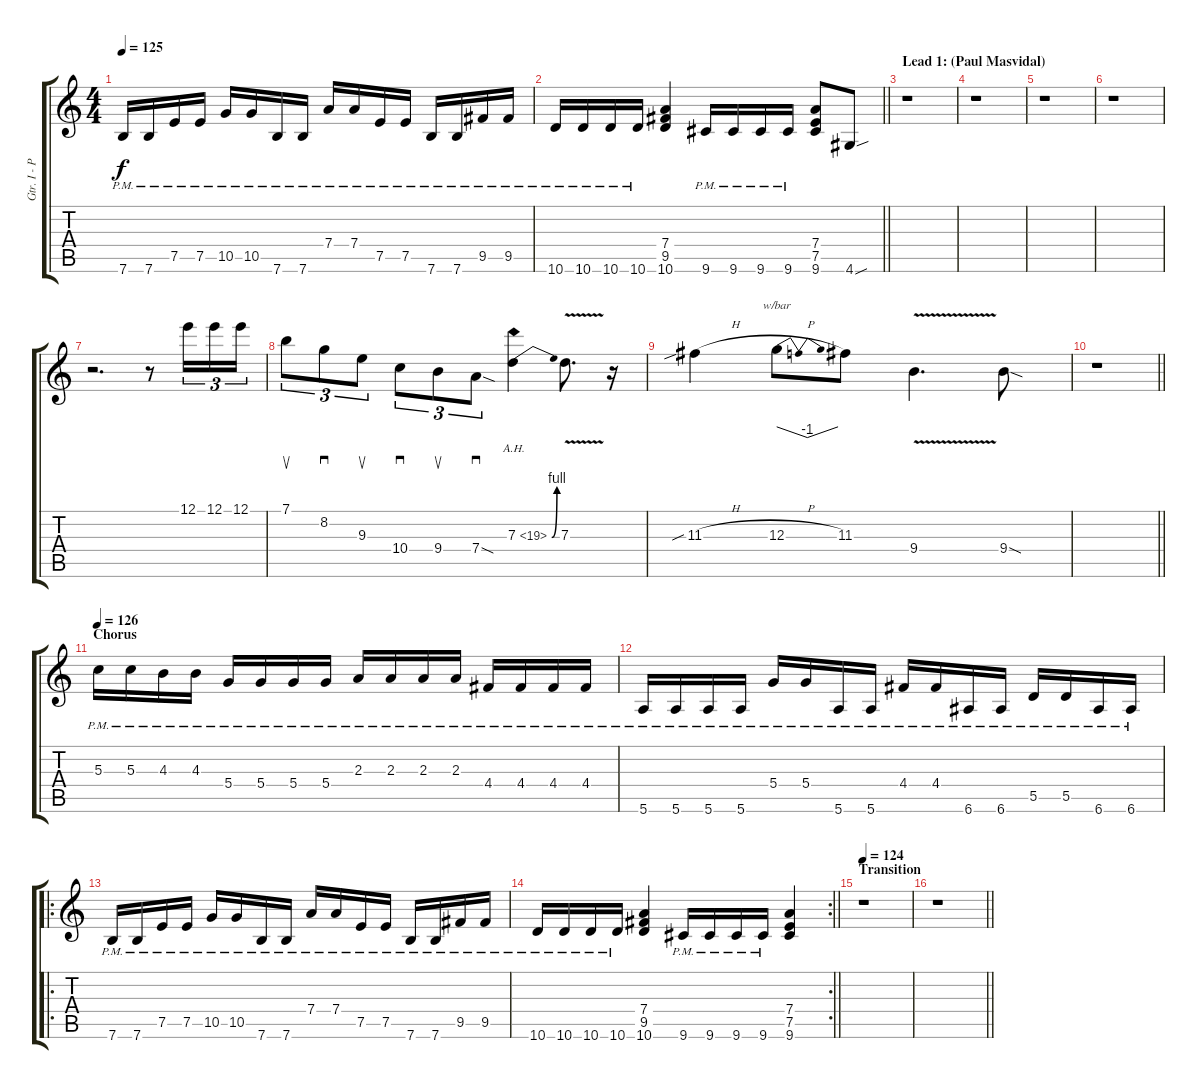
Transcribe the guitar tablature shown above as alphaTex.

\track ("Gtr. I - Paul Masvidal (distortion)" "Gtr. I - P") {instrument distortionguitar}
\staff {score tabs}
\tuning (E4 B3 G3 D3 A2 E2) {hide}
\ts (4 4)
\tempo 125
\clef g2
\ks c
7.6{pm}.16{dy f} 7.6{pm}.16 7.5{pm}.16 7.5{pm}.16 10.5{pm}.16 10.5{pm}.16 7.6{pm}.16 7.6{pm}.16 7.4{pm}.16 7.4{pm}.16 7.5{pm}.16 7.5{pm}.16 7.6{pm}.16 7.6{pm}.16 9.5{pm}.16 9.5{pm}.16 |
\barLineRight lightlight
10.6{pm}.16 10.6{pm}.16 10.6{pm}.16 10.6{pm}.16 (7.4 9.5 10.6).4 9.6{pm}.16 9.6{pm}.16 9.6{pm}.16 9.6{pm}.16 (7.4 7.5 9.6).8 4.6{sou}.8 |
\section ("" "Lead 1: (Paul Masvidal)")
r.1 |
r.1 |
r.1 |
r.1 |
r.2{d} r.8 12.1.16{tu (3 2)} 12.1.16{tu (3 2)} 12.1.16{tu (3 2)} |
7.1.8{su tu (3 2)} 8.2.8{sd tu (3 2)} 9.3.8{su tu (3 2)} 10.4.8{sd tu (3 2)} 9.4.8{su tu (3 2)} 7.4{sod}.8{sd tu (3 2)} 7.3{be (bend 0 0 60 4) ah 12}.4 7.3{v}.8{d} r.16 |
11.3{sib h}.4 12.3{h}.8{tbe (dip default 0 0 30 -4 60 0)} 11.3.8 9.4{v}.4{d} 9.4{sod}.8 |
\barLineRight lightlight
r.1 |
\section ("" "Chorus")
\tempo 126
5.3{pm}.16 5.3{pm}.16 4.3{pm}.16 4.3{pm}.16 5.4{pm}.16 5.4{pm}.16 5.4{pm}.16 5.4{pm}.16 2.3{pm}.16 2.3{pm}.16 2.3{pm}.16 2.3{pm}.16 4.4{pm}.16 4.4{pm}.16 4.4{pm}.16 4.4{pm}.16 |
5.6{pm}.16 5.6{pm}.16 5.6{pm}.16 5.6{pm}.16 5.4{pm}.16 5.4{pm}.16 5.6{pm}.16 5.6{pm}.16 4.4{pm}.16 4.4{pm}.16 6.6{pm}.16 6.6{pm}.16 5.5{pm}.16 5.5{pm}.16 6.6{pm}.16 6.6{pm}.16 |
\ro
7.6{pm}.16 7.6{pm}.16 7.5{pm}.16 7.5{pm}.16 10.5{pm}.16 10.5{pm}.16 7.6{pm}.16 7.6{pm}.16 7.4{pm}.16 7.4{pm}.16 7.5{pm}.16 7.5{pm}.16 7.6{pm}.16 7.6{pm}.16 9.5{pm}.16 9.5{pm}.16 |
\rc 2
\barLineRight lightlight
10.6{pm}.16 10.6{pm}.16 10.6{pm}.16 10.6{pm}.16 (7.4 9.5 10.6).4 9.6{pm}.16 9.6{pm}.16 9.6{pm}.16 9.6{pm}.16 (7.4 7.5 9.6).4 |
\section ("" "Transition")
\tempo 124
r.1 |
\barLineRight lightlight
r.1
